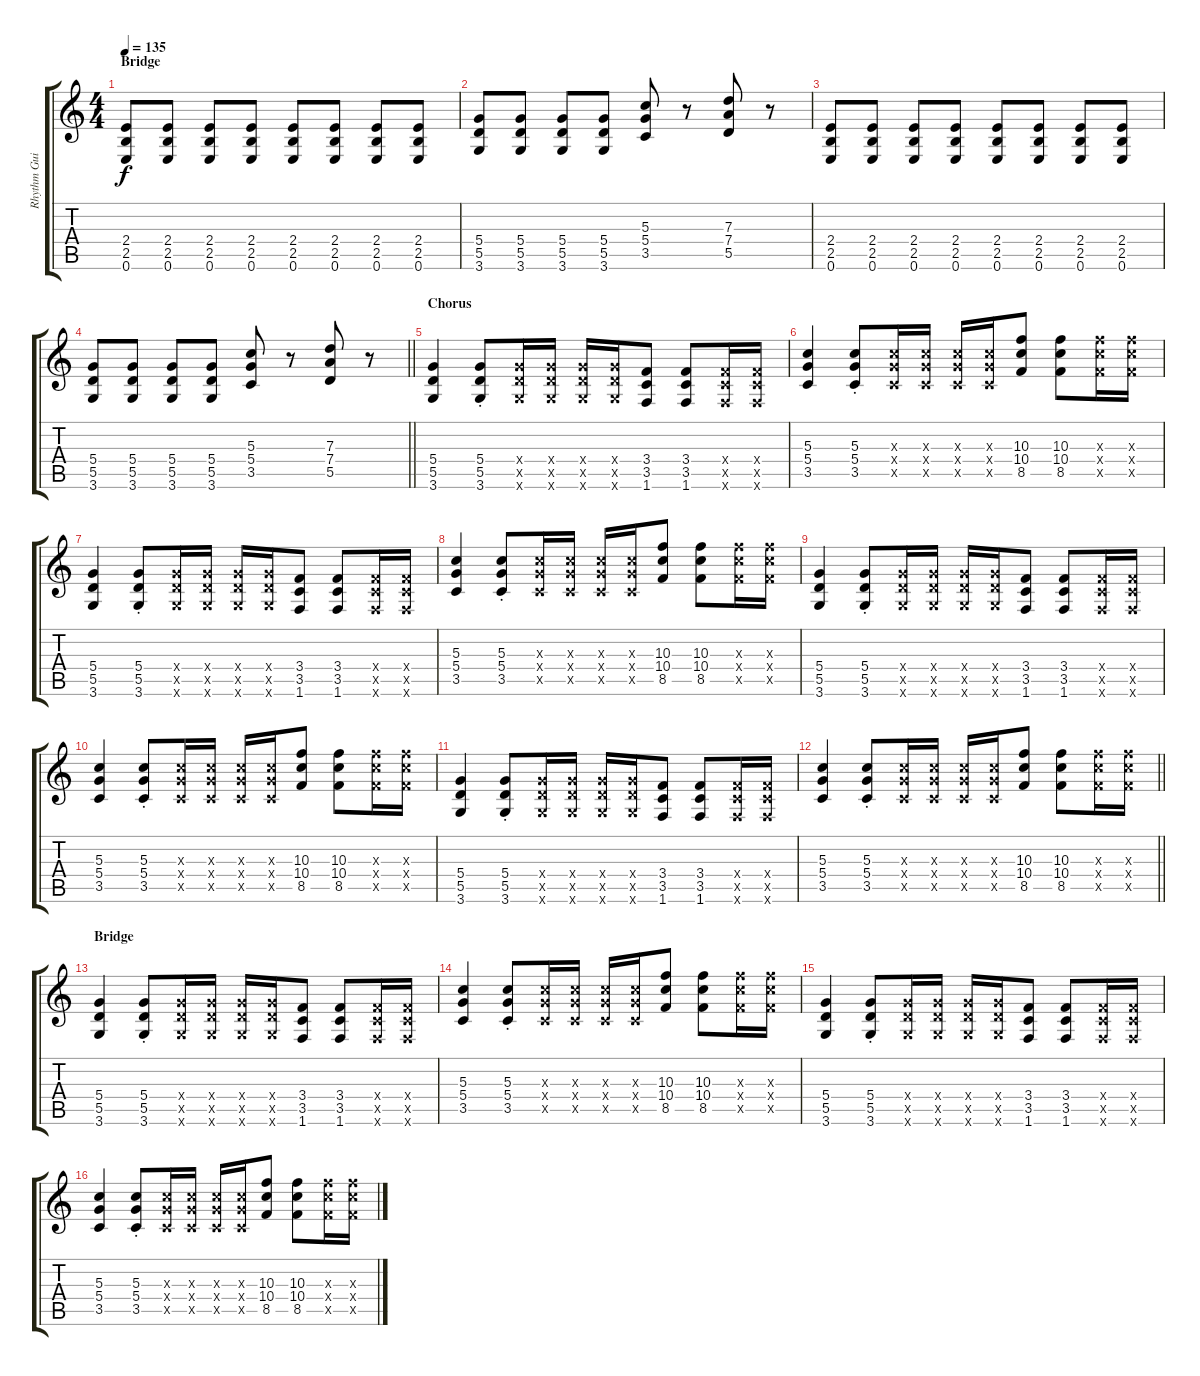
\track ("Rhythm Guitar" "Rhythm Gui") {instrument overdrivenguitar}
\staff {score tabs}
\tuning (E4 B3 G3 D3 A2 E2) {hide}
\ts (4 4)
\section ("" "Bridge")
\tempo 135
\clef g2
\ks c
(2.4 2.5 0.6).8{dy f} (2.4 2.5 0.6).8 (2.4 2.5 0.6).8 (2.4 2.5 0.6).8 (2.4 2.5 0.6).8 (2.4 2.5 0.6).8 (2.4 2.5 0.6).8 (2.4 2.5 0.6).8 |
(5.4 5.5 3.6).8 (5.4 5.5 3.6).8 (5.4 5.5 3.6).8 (5.4 5.5 3.6).8 (5.3 5.4 3.5).8 r.8 (7.3 7.4 5.5).8 r.8 |
(2.4 2.5 0.6).8 (2.4 2.5 0.6).8 (2.4 2.5 0.6).8 (2.4 2.5 0.6).8 (2.4 2.5 0.6).8 (2.4 2.5 0.6).8 (2.4 2.5 0.6).8 (2.4 2.5 0.6).8 |
\barLineRight lightlight
(5.4 5.5 3.6).8 (5.4 5.5 3.6).8 (5.4 5.5 3.6).8 (5.4 5.5 3.6).8 (5.3 5.4 3.5).8 r.8 (7.3 7.4 5.5).8 r.8 |
\section ("" "Chorus")
(5.4 5.5 3.6).4 (5.4{st} 5.5 3.6).8 (5.4{x} 5.5{x} 3.6{x}).16 (5.4{x} 5.5{x} 3.6{x}).16 (5.4{x} 5.5{x} 3.6{x}).16 (5.4{x} 5.5{x} 3.6{x}).16 (3.4 3.5 1.6).8 (3.4 3.5 1.6).8 (3.4{x} 3.5{x} 1.6{x}).16 (3.4{x} 3.5{x} 1.6{x}).16 |
(5.3 5.4 3.5).4 (5.3 5.4 3.5{st}).8 (5.3{x} 5.4{x} 3.5{x}).16 (5.3{x} 5.4{x} 3.5{x}).16 (5.3{x} 5.4{x} 3.5{x}).16 (5.3{x} 5.4{x} 3.5{x}).16 (10.3 10.4 8.5).8 (10.3 10.4 8.5).8 (10.3{x} 10.4{x} 8.5{x}).16 (10.3{x} 10.4{x} 8.5{x}).16 |
(5.4 5.5 3.6).4 (5.4{st} 5.5 3.6).8 (5.4{x} 5.5{x} 3.6{x}).16 (5.4{x} 5.5{x} 3.6{x}).16 (5.4{x} 5.5{x} 3.6{x}).16 (5.4{x} 5.5{x} 3.6{x}).16 (3.4 3.5 1.6).8 (3.4 3.5 1.6).8 (3.4{x} 3.5{x} 1.6{x}).16 (3.4{x} 3.5{x} 1.6{x}).16 |
(5.3 5.4 3.5).4 (5.3 5.4 3.5{st}).8 (5.3{x} 5.4{x} 3.5{x}).16 (5.3{x} 5.4{x} 3.5{x}).16 (5.3{x} 5.4{x} 3.5{x}).16 (5.3{x} 5.4{x} 3.5{x}).16 (10.3 10.4 8.5).8 (10.3 10.4 8.5).8 (10.3{x} 10.4{x} 8.5{x}).16 (10.3{x} 10.4{x} 8.5{x}).16 |
(5.4 5.5 3.6).4 (5.4{st} 5.5 3.6).8 (5.4{x} 5.5{x} 3.6{x}).16 (5.4{x} 5.5{x} 3.6{x}).16 (5.4{x} 5.5{x} 3.6{x}).16 (5.4{x} 5.5{x} 3.6{x}).16 (3.4 3.5 1.6).8 (3.4 3.5 1.6).8 (3.4{x} 3.5{x} 1.6{x}).16 (3.4{x} 3.5{x} 1.6{x}).16 |
(5.3 5.4 3.5).4 (5.3 5.4 3.5{st}).8 (5.3{x} 5.4{x} 3.5{x}).16 (5.3{x} 5.4{x} 3.5{x}).16 (5.3{x} 5.4{x} 3.5{x}).16 (5.3{x} 5.4{x} 3.5{x}).16 (10.3 10.4 8.5).8 (10.3 10.4 8.5).8 (10.3{x} 10.4{x} 8.5{x}).16 (10.3{x} 10.4{x} 8.5{x}).16 |
(5.4 5.5 3.6).4 (5.4{st} 5.5 3.6).8 (5.4{x} 5.5{x} 3.6{x}).16 (5.4{x} 5.5{x} 3.6{x}).16 (5.4{x} 5.5{x} 3.6{x}).16 (5.4{x} 5.5{x} 3.6{x}).16 (3.4 3.5 1.6).8 (3.4 3.5 1.6).8 (3.4{x} 3.5{x} 1.6{x}).16 (3.4{x} 3.5{x} 1.6{x}).16 |
\barLineRight lightlight
(5.3 5.4 3.5).4 (5.3 5.4 3.5{st}).8 (5.3{x} 5.4{x} 3.5{x}).16 (5.3{x} 5.4{x} 3.5{x}).16 (5.3{x} 5.4{x} 3.5{x}).16 (5.3{x} 5.4{x} 3.5{x}).16 (10.3 10.4 8.5).8 (10.3 10.4 8.5).8 (10.3{x} 10.4{x} 8.5{x}).16 (10.3{x} 10.4{x} 8.5{x}).16 |
\section ("" "Bridge")
(5.4 5.5 3.6).4 (5.4{st} 5.5 3.6).8 (5.4{x} 5.5{x} 3.6{x}).16 (5.4{x} 5.5{x} 3.6{x}).16 (5.4{x} 5.5{x} 3.6{x}).16 (5.4{x} 5.5{x} 3.6{x}).16 (3.4 3.5 1.6).8 (3.4 3.5 1.6).8 (3.4{x} 3.5{x} 1.6{x}).16 (3.4{x} 3.5{x} 1.6{x}).16 |
(5.3 5.4 3.5).4 (5.3 5.4 3.5{st}).8 (5.3{x} 5.4{x} 3.5{x}).16 (5.3{x} 5.4{x} 3.5{x}).16 (5.3{x} 5.4{x} 3.5{x}).16 (5.3{x} 5.4{x} 3.5{x}).16 (10.3 10.4 8.5).8 (10.3 10.4 8.5).8 (10.3{x} 10.4{x} 8.5{x}).16 (10.3{x} 10.4{x} 8.5{x}).16 |
(5.4 5.5 3.6).4 (5.4{st} 5.5 3.6).8 (5.4{x} 5.5{x} 3.6{x}).16 (5.4{x} 5.5{x} 3.6{x}).16 (5.4{x} 5.5{x} 3.6{x}).16 (5.4{x} 5.5{x} 3.6{x}).16 (3.4 3.5 1.6).8 (3.4 3.5 1.6).8 (3.4{x} 3.5{x} 1.6{x}).16 (3.4{x} 3.5{x} 1.6{x}).16 |
(5.3 5.4 3.5).4 (5.3 5.4 3.5{st}).8 (5.3{x} 5.4{x} 3.5{x}).16 (5.3{x} 5.4{x} 3.5{x}).16 (5.3{x} 5.4{x} 3.5{x}).16 (5.3{x} 5.4{x} 3.5{x}).16 (10.3 10.4 8.5).8 (10.3 10.4 8.5).8 (10.3{x} 10.4{x} 8.5{x}).16 (10.3{x} 10.4{x} 8.5{x}).16
